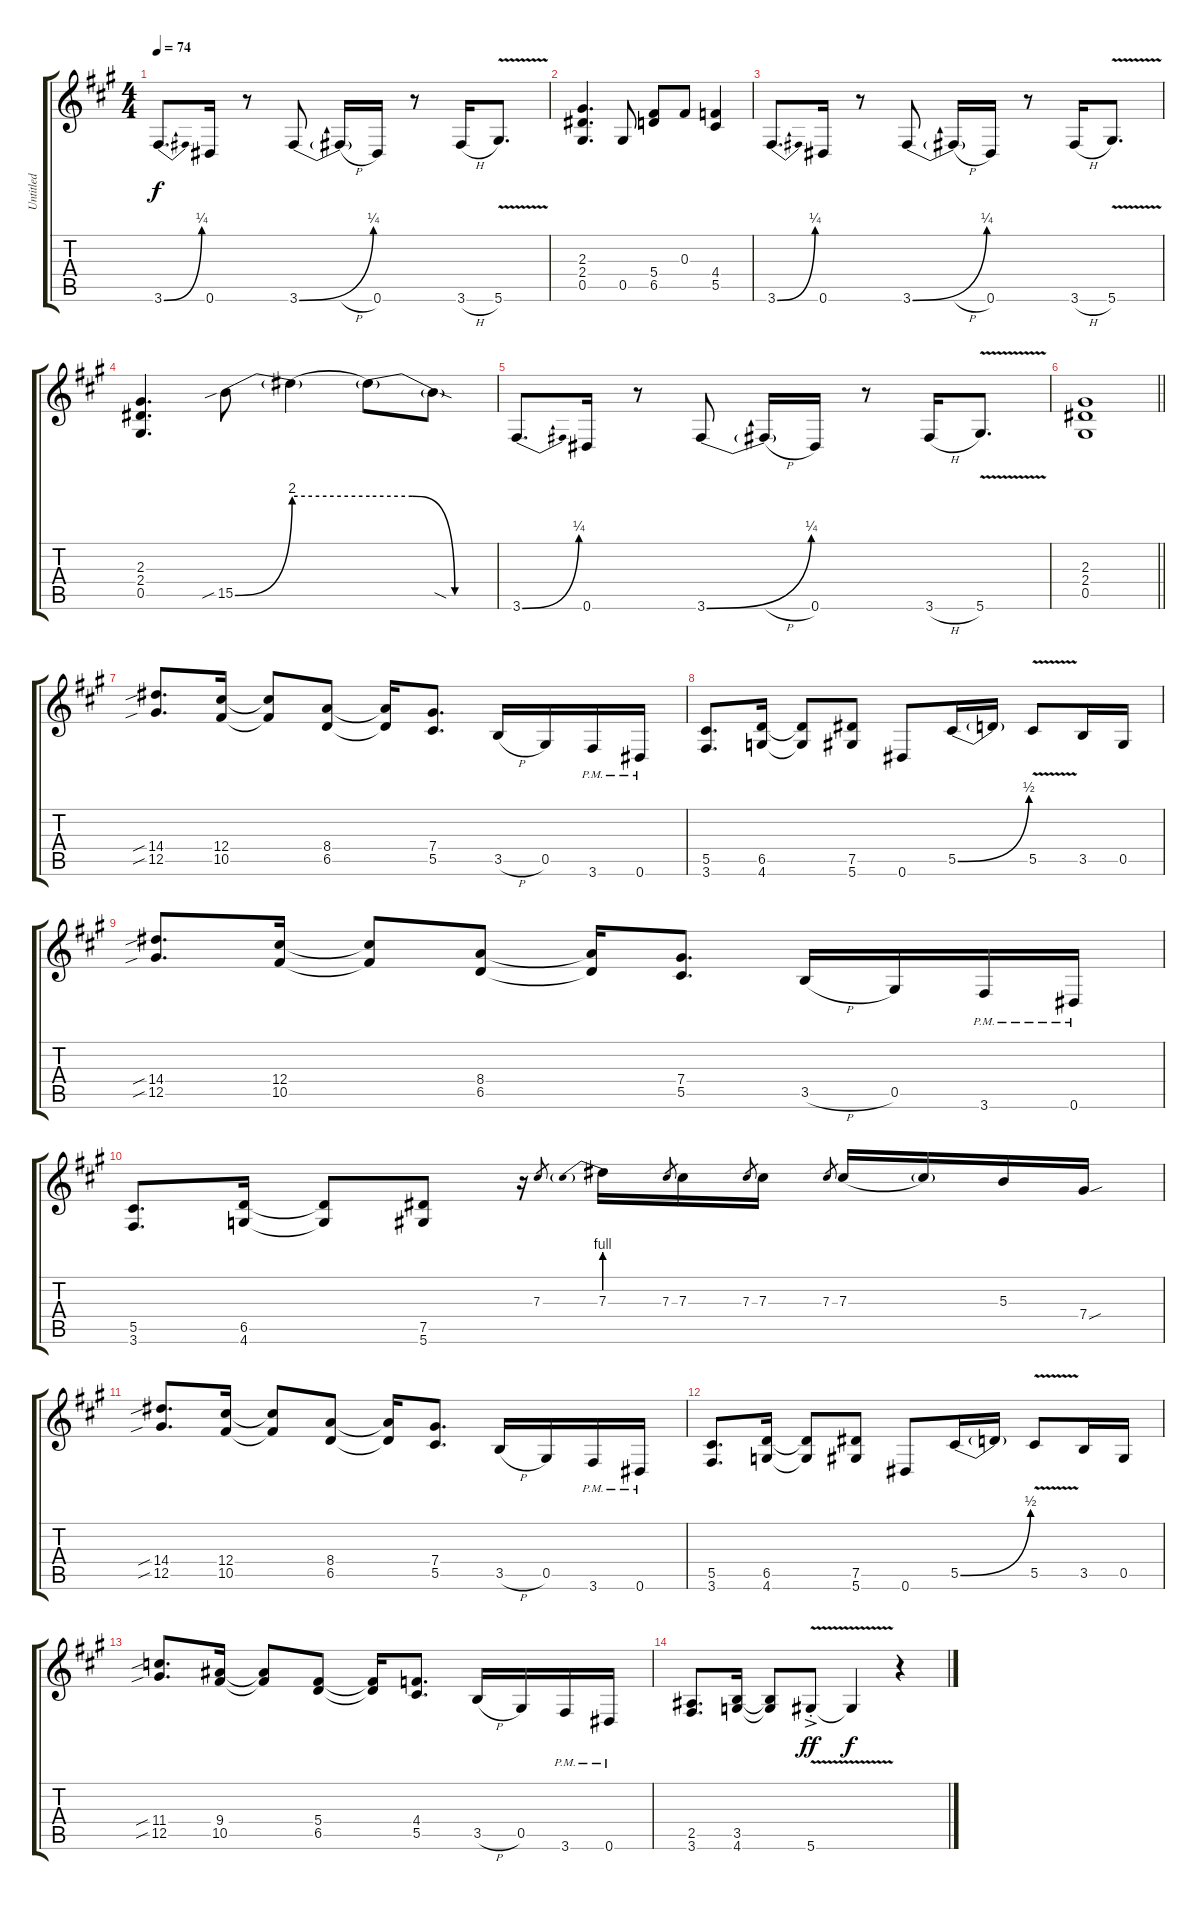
\track ("Untitled" "Untitled") {instrument distortionguitar}
\staff {score tabs}
\tuning (Eb4 Bb3 Gb3 Db3 Ab2 Eb2) {hide}
\ts (4 4)
\tempo 74
\clef g2
\ks a
3.6{be (bend 0 0 60 1)}.8{d dy f} 0.6.16 r.8 3.6{be (bend 0 0 60 1)}.8 3.6{h t}.16 0.6.16 r.8 3.6{h}.16 5.6{v}.8{d} |
(2.3 2.4 0.5).4{d} 0.5.8 (5.4 6.5).8 0.3.8 (4.4 5.5).4 |
3.6{be (bend 0 0 60 1)}.8{d} 0.6.16 r.8 3.6{be (bend 0 0 60 1)}.8 3.6{h t}.16 0.6.16 r.8 3.6{h}.16 5.6{v}.8{d} |
(2.3 2.4 0.5).4{d} 15.5{be (bend 0 0 60 8) sib}.8 15.5{be (hold 0 8 60 8) t}.4 15.5{be (custom 0 8 20 8 40 0 60 0) t}.8 15.5{sod t}.8 |
3.6{be (bend 0 0 60 1)}.8{d} 0.6.16 r.8 3.6{be (bend 0 0 60 1)}.8 3.6{h t}.16 0.6.16 r.8 3.6{h}.16 5.6{v}.8{d} |
\barLineRight lightlight
(2.3 2.4 0.5).1 |
(14.4{sib} 12.5{sib}).8{d} (12.4 10.5).16 (12.4{t} 10.5{t}).8 (8.4 6.5).8 (8.4{t} 6.5{t}).16 (7.4 5.5).8{d} 3.5{h}.16 0.5.16 3.6{pm}.16 0.6{pm}.16 |
(5.5 3.6).8{d} (6.5 4.6).16 (6.5{t} 4.6{t}).8 (7.5 5.6).8 0.6.8 5.5{be (bend 0 0 60 2)}.16 5.5{t}.16 5.5{v}.8 3.5.16 0.5.16 |
(14.4{sib} 12.5{sib}).8{d} (12.4 10.5).16 (12.4{t} 10.5{t}).8 (8.4 6.5).8 (8.4{t} 6.5{t}).16 (7.4 5.5).8{d} 3.5{h}.16 0.5.16 3.6{pm}.16 0.6{pm}.16 |
(5.5 3.6).8{d} (6.5 4.6).16 (6.5{t} 4.6{t}).8 (7.5 5.6).8 r.16 7.3.8{gr} 7.3{be (prebend 0 4 60 4)}.16 7.3.8{gr} 7.3.16 7.3.8{gr} 7.3.16 7.3.8{gr} 7.3{be (hold 40 0 60 0)}.16 7.3{t}.16 5.3.16 7.4{sou}.16 |
(14.4{sib} 12.5{sib}).8{d} (12.4 10.5).16 (12.4{t} 10.5{t}).8 (8.4 6.5).8 (8.4{t} 6.5{t}).16 (7.4 5.5).8{d} 3.5{h}.16 0.5.16 3.6{pm}.16 0.6{pm}.16 |
(5.5 3.6).8{d} (6.5 4.6).16 (6.5{t} 4.6{t}).8 (7.5 5.6).8 0.6.8 5.5{be (bend 0 0 60 2)}.16 5.5{t}.16 5.5{v}.8 3.5.16 0.5.16 |
(11.4{sib} 12.5{sib}).8{d} (9.4 10.5).16 (9.4{t} 10.5{t}).8 (5.4 6.5).8 (5.4{t} 6.5{t}).16 (4.4 5.5).8{d} 3.5{h}.16 0.5.16 3.6{pm}.16 0.6{pm}.16 |
(2.5 3.6).8{d} (3.5 4.6).16 (3.5{t} 4.6{t}).8 5.6{v ac st}.8{dy ff} 5.6{v t}.4{dy f} r.4
